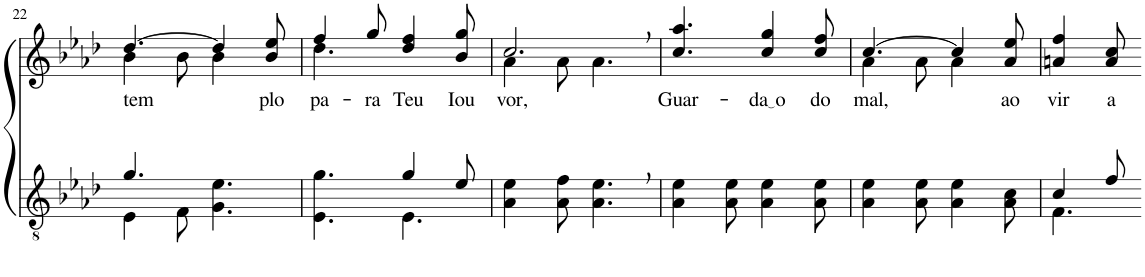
**kern	**kern	**text
*part2	*part1	*part1
*staff2	*staff1	*staff1
*I"Parte III e IV	*I"Parte I e II	*
!!LO:PB:g=z
*clefGv2	*clefG2	*
*Trd4c7	*Trd4c7	*
*k[b-e-a-d-]	*k[b-e-a-d-]	*
*M6/8	*M6/8	*
=22	=22	=22
*^	*^	*
!	!	!	!	!LO:LY:b
4.g/	4E-\	[4.dd-/	4b-\	tem-
.	8F\	.	8b-\	.
4.ryy	4.G\ 4.e-\	4dd-/]	4b-\	.
!	!	!	!	!LO:LY:b
.	.	8b-/ 8ee-/	8ryy	-plo
=23	=23	=23	=23	=23
!	!	!	!	!LO:LY:b
4.ryy	4.E-\ 4.g\	4ff/	4.dd-\	pa-
!	!	!	!	!LO:LY:b
.	.	8gg/	.	-ra
!	!	!	!	!LO:LY:b
4g/	4.E-\	4dd-/ 4ff/	4.ryy	Teu
!	!	!	!	!LO:LY:b
8e-/	.	8b-/ 8gg/	.	Iou-
*v	*v	*	*	*
=24	=24	=24	=24
!	!	!	!LO:LY:b
4A-\ 4e-\	2.cc,/	4a-\	-vor,
8A-\ 8f\	.	8a-\	.
4.A-\, 4.e-\,	.	4.a-\	.
=25	=25	=25	=25
!	!	!	!LO:LY:b
*	*v	*v	*
4A-\ 4e-\	4.cc/ 4.aa-/	Guar-
8A-\ 8e-\	.	.
!	!	!LO:LY:b
4A-\ 4e-\	4cc/ 4gg/	da o
!	!	!LO:LY:b
8A-\ 8e-\	8cc/ 8ff/	do
=26	=26	=26
*	*^	*
!	!	!	!LO:LY:b
4A-\ 4e-\	[4.cc/	4a-\	mal,
8A-\ 8e-\	.	8a-\	.
4A-\ 4e-\	4cc/]	4a-\	.
!	!	!	!LO:LY:b
8A-\ 8c\	8a-/ 8ee-/	8ryy	ao
=27	=27	=27	=27
*^	*	*	*
!	!	!	!	!LO:LY:b
*	*	*v	*v	*
4c/	4.F\	4an/ 4ff/	vir
!	!	!	!LO:LY:b
8f/	.	8a/ 8cc/	a
*v	*v	*	*
=-	=-	=-
*-	*-	*-
